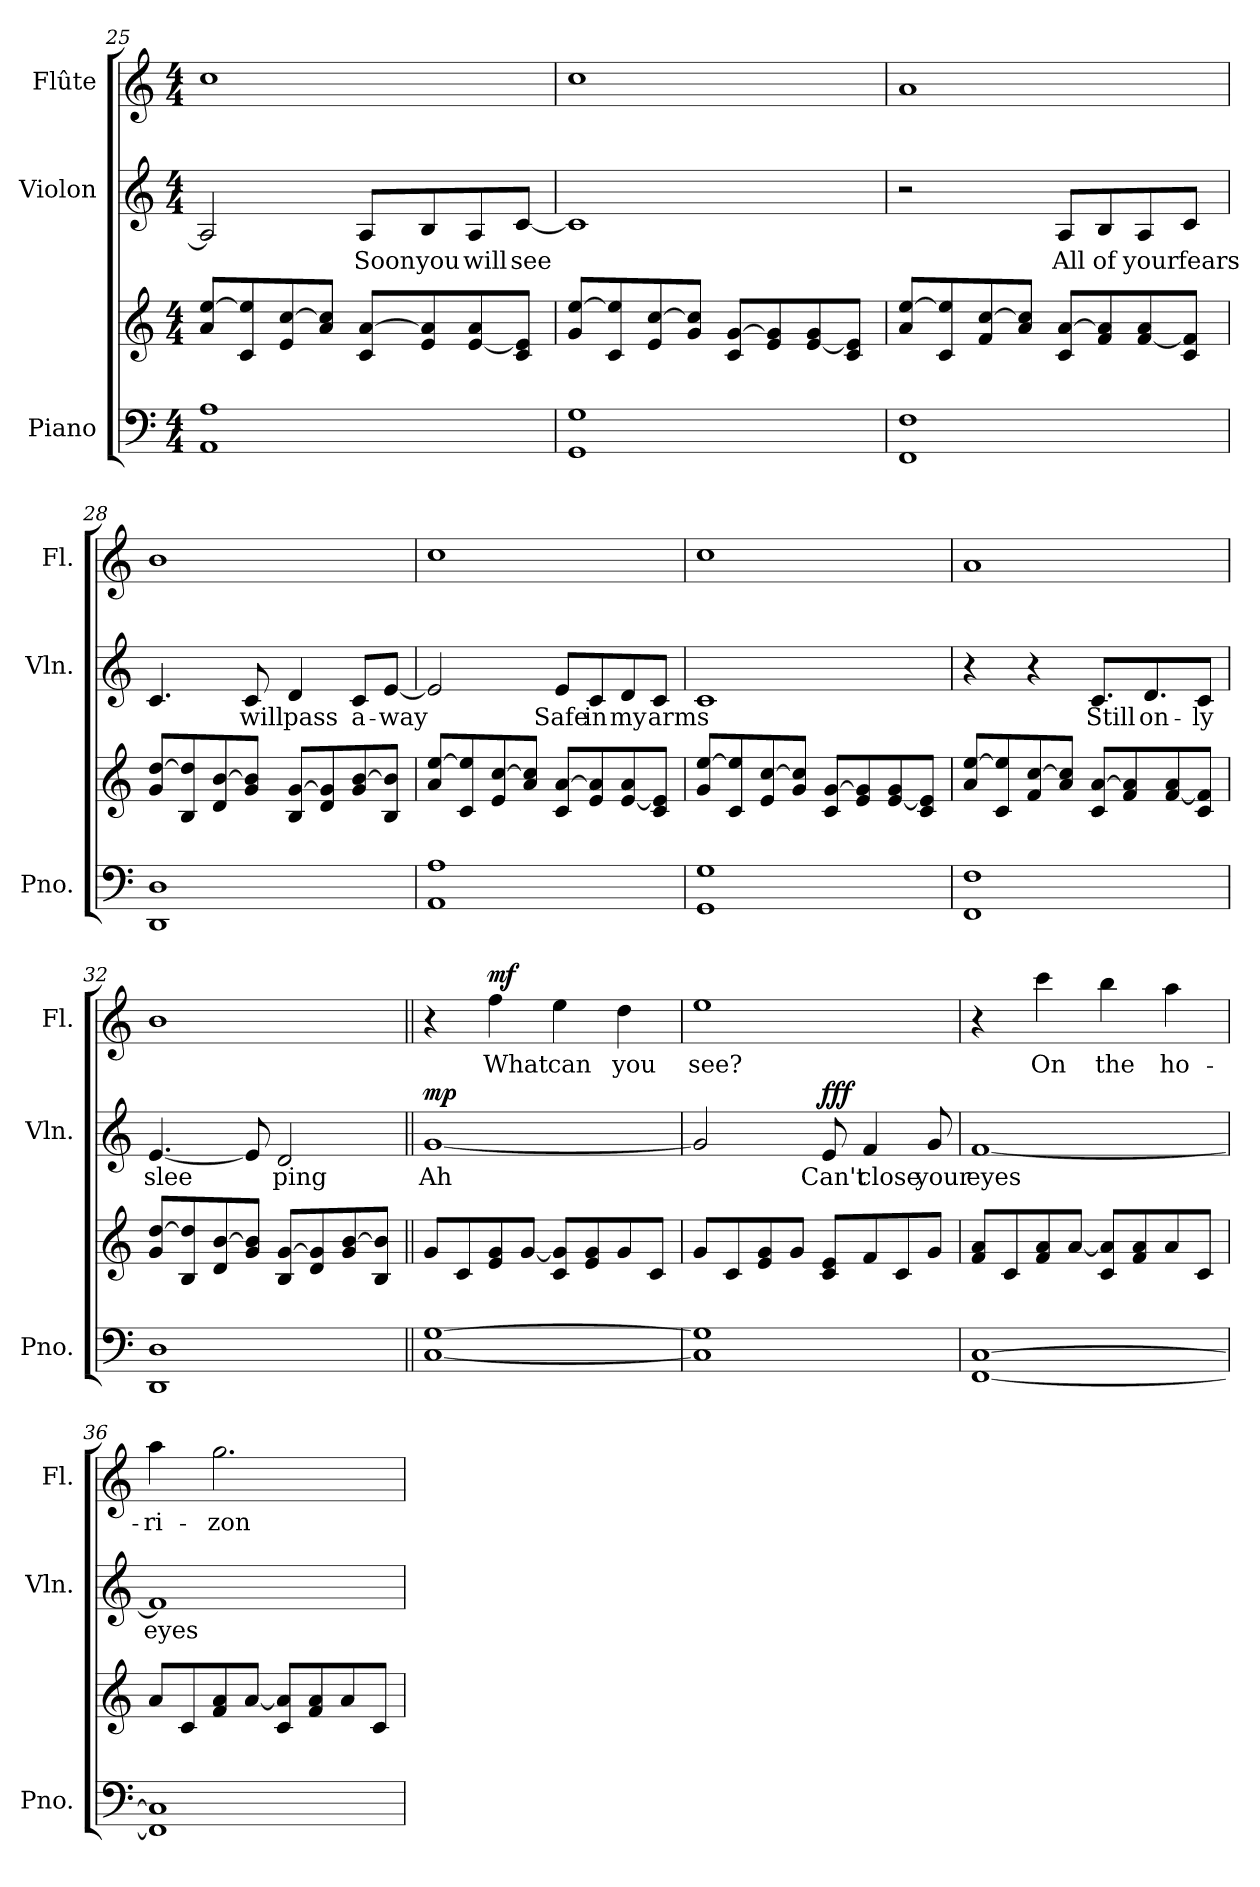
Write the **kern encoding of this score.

**kern	**kern	**kern	**text	**dynam	**kern	**text	**dynam
*part3	*part3	*part2	*part2	*part2	*part1	*part1	*part1
*staff4	*staff3	*staff2	*staff2	*staff2	*staff1	*staff1	*staff1
*I"Piano	*	*I"Violon	*	*	*I"Flûte	*	*
*I'Pno.	*	*I'Vln.	*	*	*I'Fl.	*	*
*clefF4	*clefG2	*clefG2	*	*	*clefG2	*	*
*k[]	*k[]	*k[]	*	*	*k[]	*	*
*M4/4	*M4/4	*M4/4	*	*	*M4/4	*	*
=25	=25	=25	=25	=25	=25	=25	=25
1AA 1A	8a/ [8ee/L	2A/]	.	.	1cc	.	.
.	8c/ 8ee/]	.	.	.	.	.	.
.	8e/ [8cc/	.	.	.	.	.	.
.	8a/ 8cc/]J	.	.	.	.	.	.
.	8c/ [8a/L	8A/L	Soon	.	.	.	.
.	8e/ 8a/]	8B/	you	.	.	.	.
.	[8e/ 8a/	8A/	will	.	.	.	.
.	8c/ 8e/]J	[8c/J	see	.	.	.	.
=26	=26	=26	=26	=26	=26	=26	=26
1GG 1G	8g/ [8ee/L	1c]	.	.	1cc	.	.
.	8c/ 8ee/]	.	.	.	.	.	.
.	8e/ [8cc/	.	.	.	.	.	.
.	8g/ 8cc/]J	.	.	.	.	.	.
.	8c/ [8g/L	.	.	.	.	.	.
.	8e/ 8g/]	.	.	.	.	.	.
.	[8e/ 8g/	.	.	.	.	.	.
.	8c/ 8e/]J	.	.	.	.	.	.
!!LO:LB:g=z
=27	=27	=27	=27	=27	=27	=27	=27
1FF 1F	8a/ [8ee/L	2r	.	.	1a	.	.
.	8c/ 8ee/]	.	.	.	.	.	.
.	8f/ [8cc/	.	.	.	.	.	.
.	8a/ 8cc/]J	.	.	.	.	.	.
.	8c/ [8a/L	8A/L	All	.	.	.	.
.	8f/ 8a/]	8B/	of	.	.	.	.
.	[8f/ 8a/	8A/	your	.	.	.	.
.	8c/ 8f/]J	8c/J	fears	.	.	.	.
=28	=28	=28	=28	=28	=28	=28	=28
1DD 1D	8g/ [8dd/L	4.c/	.	.	1b	.	.
.	8B/ 8dd/]	.	.	.	.	.	.
.	8d/ [8b/	.	.	.	.	.	.
.	8g/ 8b/]J	8c/	will	.	.	.	.
.	8B/ [8g/L	4d/	pass	.	.	.	.
.	8d/ 8g/]	.	.	.	.	.	.
.	8g/ [8b/	8c/L	a-	.	.	.	.
.	8B/ 8b/]J	[8e/J	-way	.	.	.	.
=29	=29	=29	=29	=29	=29	=29	=29
1AA 1A	8a/ [8ee/L	2e/]	.	.	1cc	.	.
.	8c/ 8ee/]	.	.	.	.	.	.
.	8e/ [8cc/	.	.	.	.	.	.
.	8a/ 8cc/]J	.	.	.	.	.	.
.	8c/ [8a/L	8e/L	Safe	.	.	.	.
.	8e/ 8a/]	8c/	in	.	.	.	.
.	[8e/ 8a/	8d/	my	.	.	.	.
.	8c/ 8e/]J	8c/J	arms	.	.	.	.
!!LO:PB:g=z
=30	=30	=30	=30	=30	=30	=30	=30
1GG 1G	8g/ [8ee/L	1c	.	.	1cc	.	.
.	8c/ 8ee/]	.	.	.	.	.	.
.	8e/ [8cc/	.	.	.	.	.	.
.	8g/ 8cc/]J	.	.	.	.	.	.
.	8c/ [8g/L	.	.	.	.	.	.
.	8e/ 8g/]	.	.	.	.	.	.
.	[8e/ 8g/	.	.	.	.	.	.
.	8c/ 8e/]J	.	.	.	.	.	.
=31	=31	=31	=31	=31	=31	=31	=31
1FF 1F	8a/ [8ee/L	4r	.	.	1a	.	.
.	8c/ 8ee/]	.	.	.	.	.	.
.	8f/ [8cc/	4r	.	.	.	.	.
.	8a/ 8cc/]J	.	.	.	.	.	.
.	8c/ [8a/L	8.c/L	Still	.	.	.	.
.	8f/ 8a/]	.	.	.	.	.	.
.	.	8.d/	on-	.	.	.	.
.	[8f/ 8a/	.	.	.	.	.	.
.	8c/ 8f/]J	8c/J	-ly	.	.	.	.
=32	=32	=32	=32	=32	=32	=32	=32
1DD 1D	8g/ [8dd/L	[4.e/	slee	.	1b	.	.
.	8B/ 8dd/]	.	.	.	.	.	.
.	8d/ [8b/	.	.	.	.	.	.
.	8g/ 8b/]J	8e/]	.	.	.	.	.
.	8B/ [8g/L	2d/	ping	.	.	.	.
.	8d/ 8g/]	.	.	.	.	.	.
.	8g/ [8b/	.	.	.	.	.	.
.	8B/ 8b/]J	.	.	.	.	.	.
!!LO:LB:g=z
=33||	=33||	=33||	=33||	=33||	=33||	=33||	=33||
!	!	!	!	!LO:DY:b	!	!	!
[1C [1G	8g/L	[1g	Ah	mp	4r	.	.
.	8c/	.	.	.	.	.	.
!	!	!	!	!	!	!	!LO:DY:b
.	8e/ 8g/	.	.	.	4ff\	What	mf
.	[8g/J	.	.	.	.	.	.
.	8c/ 8g/]L	.	.	.	4ee\	can	.
.	8e/ 8g/	.	.	.	.	.	.
.	8g/	.	.	.	4dd\	you	.
.	8c/J	.	.	.	.	.	.
=34	=34	=34	=34	=34	=34	=34	=34
1C] 1G]	8g/L	2g/]	.	.	1ee	see?	.
.	8c/	.	.	.	.	.	.
.	8e/ 8g/	.	.	.	.	.	.
.	8g/J	.	.	.	.	.	.
!	!	!	!	!LO:DY:b	!	!	!
.	8c/ 8e/L	8e/	Can't	fff	.	.	.
.	8f/	4f/	close	.	.	.	.
.	8c/	.	.	.	.	.	.
.	8g/J	8g/	your	.	.	.	.
=35	=35	=35	=35	=35	=35	=35	=35
[1FF [1C	8f/ 8a/L	[1f	eyes	.	4r	.	.
.	8c/	.	.	.	.	.	.
.	8f/ 8a/	.	.	.	4ccc\	On	.
.	[8a/J	.	.	.	.	.	.
.	8c/ 8a/]L	.	.	.	4bb\	the	.
.	8f/ 8a/	.	.	.	.	.	.
.	8a/	.	.	.	4aa\	ho-	.
.	8c/J	.	.	.	.	.	.
=36	=36	=36	=36	=36	=36	=36	=36
1FF] 1C]	8a/L	1f]	eyes	.	4aa\	-ri-	.
.	8c/	.	.	.	.	.	.
.	8f/ 8a/	.	.	.	2.gg\	-zon	.
.	[8a/J	.	.	.	.	.	.
.	8c/ 8a/]L	.	.	.	.	.	.
.	8f/ 8a/	.	.	.	.	.	.
.	8a/	.	.	.	.	.	.
.	8c/J	.	.	.	.	.	.
=	=	=	=	=	=	=	=
*-	*-	*-	*-	*-	*-	*-	*-
